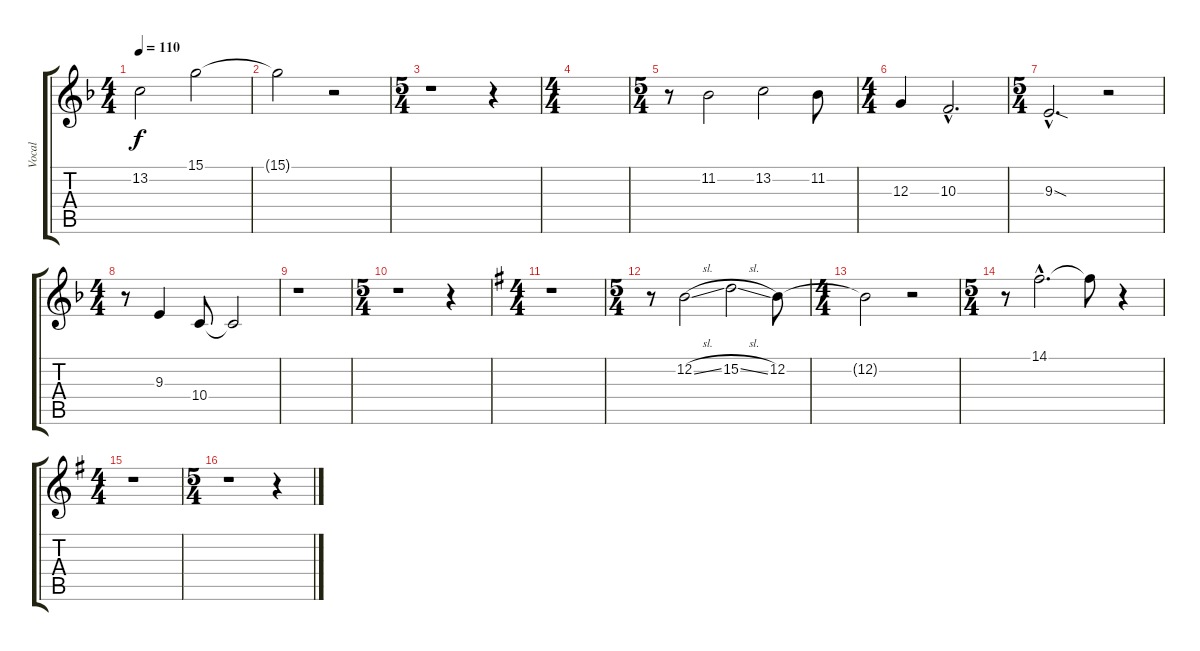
\track ("Vocal" "Vocal") {instrument lead3calliope}
\staff {score tabs}
\tuning (E4 B3 G3 D3 A2 E2) {hide}
\ts (4 4)
\tempo 110
\clef g2
\ks f
13.2.2{dy f} 15.1.2 |
15.1{t}.2 r.2 |
\ts (5 4)
r.1 r.4 |
\ts (4 4)
|
\ts (5 4)
r.8 11.2.2 13.2.2 11.2.8 |
\ts (4 4)
12.3.4 10.3{hac}.2{d} |
\ts (5 4)
9.3{sod hac}.2{d} r.2 |
\ts (4 4)
r.8 9.3.4 10.4.8 10.4{t}.2 |
r.1 |
\ts (5 4)
r.1 r.4 |
\ts (4 4)
\ks g
r.1 |
\ts (5 4)
r.8 12.2{sl}.2 15.2{sl}.2 12.2.8 |
\ts (4 4)
12.2{t}.2 r.2 |
\ts (5 4)
r.8 14.1{hac}.2{d} 14.1{t}.8 r.4 |
\ts (4 4)
r.1 |
\ts (5 4)
r.1 r.4
